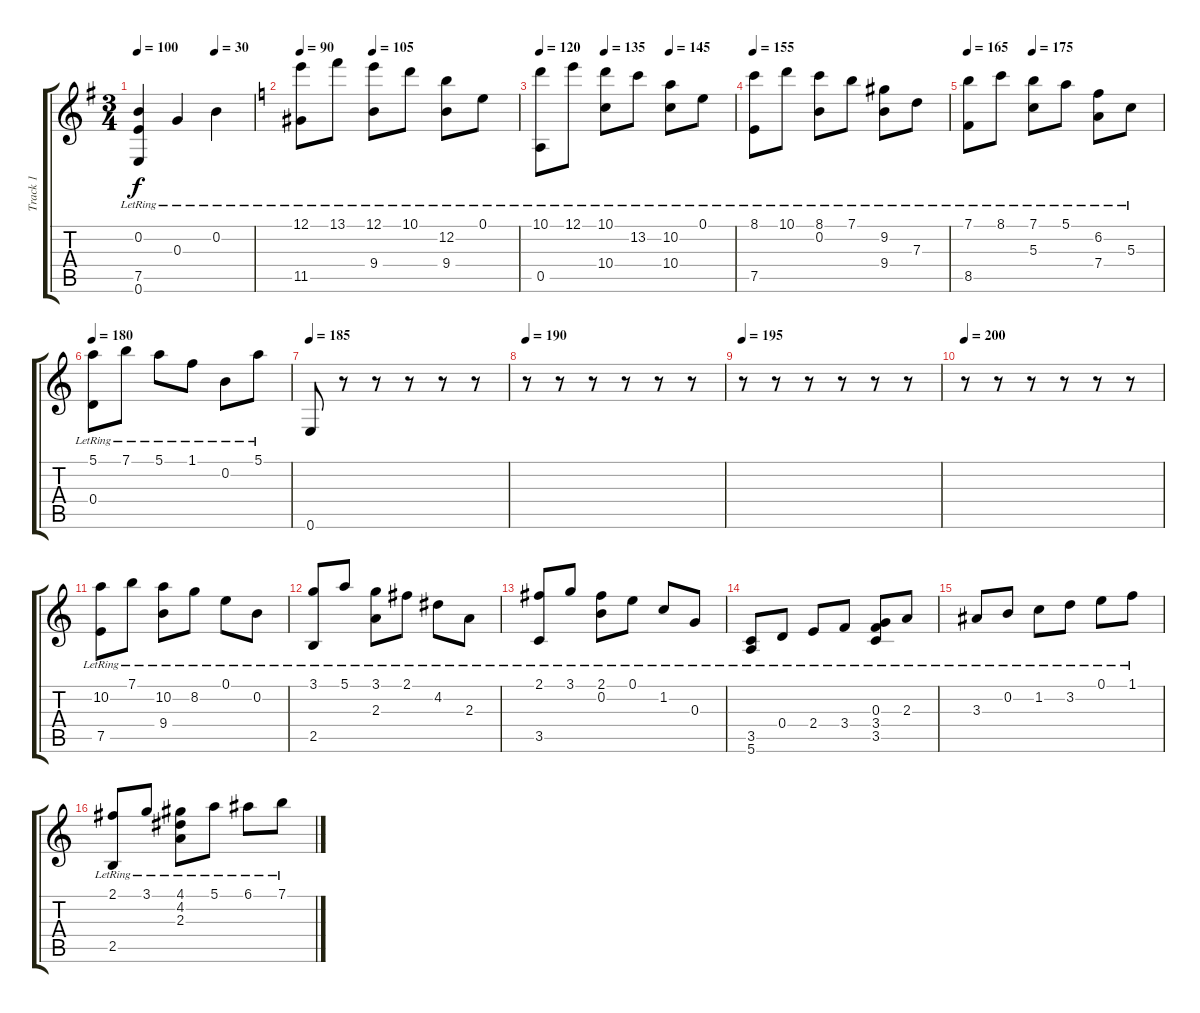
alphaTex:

\track ("Track 1" "Track 1") {instrument acousticguitarnylon}
\staff {score tabs}
\tuning (E4 B3 G3 D3 A2 E2) {hide}
\ts (3 4)
\tempo 100
\tempo (30 0.6666666666666666)
\clef g2
\ks eminor
(0.2{t} 7.5{lr} 0.6{lr}).4{dy f} 0.3{lr}.4 0.2{lr}.4 |
\tempo 90
\tempo (105 0.3333333333333333)
\ks aminor
(12.1{lr} 11.5{lr}).8 13.1{lr}.8 (12.1{lr} 9.4{lr}).8 10.1{lr}.8 (12.2{lr} 9.4{lr}).8 0.1{lr}.8 |
\tempo 120
\tempo (135 0.3333333333333333)
\tempo (145 0.6666666666666666)
(10.1{lr} 0.5{lr}).8 12.1{lr}.8 (10.1{lr} 10.4{lr}).8 13.2{lr}.8 (10.2{lr} 10.4{lr}).8 0.1{lr}.8 |
\tempo 155
(8.1{lr} 7.5).8 10.1{lr}.8 (8.1{lr} 0.2).8 7.1{lr}.8 (9.2{lr} 9.4).8 7.3{lr}.8 |
\tempo 165
\tempo (175 0.3333333333333333)
(7.1{lr} 8.5).8 8.1{lr}.8 (7.1{lr} 5.3).8 5.1{lr}.8 (6.2{lr} 7.4).8 5.3{lr}.8 |
\tempo 180
(5.1{lr} 0.4).8 7.1{lr}.8 5.1{lr}.8 1.1{lr}.8 0.2{lr}.8 5.1{lr}.8 |
\tempo 185
0.6.8 r.8 r.8 r.8 r.8 r.8 |
\tempo 190
r.8 r.8 r.8 r.8 r.8 r.8 |
\tempo 195
r.8 r.8 r.8 r.8 r.8 r.8 |
\tempo 200
r.8 r.8 r.8 r.8 r.8 r.8 |
(10.2{lr} 7.5{lr}).8 7.1{lr}.8 (10.2{lr} 9.4{lr}).8 8.2{lr}.8 0.1{lr}.8 0.2{lr}.8 |
(3.1{lr} 2.5{lr}).8 5.1{lr}.8 (3.1{lr} 2.3{lr}).8 2.1{lr}.8 4.2{lr}.8 2.3{lr}.8 |
(2.1{lr} 3.5{lr}).8 3.1{lr}.8 (2.1{lr} 0.2{lr}).8 0.1{lr}.8 1.2{lr}.8 0.3{lr}.8 |
(3.5{lr} 5.6{lr}).8 0.4{lr}.8 2.4{lr}.8 3.4{lr}.8 (0.3{lr} 3.4{lr} 3.5{lr}).8 2.3{lr}.8 |
3.3{lr}.8 0.2{lr}.8 1.2{lr}.8 3.2{lr}.8 0.1{lr}.8 1.1{lr}.8 |
(2.1{lr} 2.5{lr}).8 3.1{lr}.8 (4.1{lr} 4.2{lr} 2.3{lr}).8 5.1{lr}.8 6.1{lr}.8 7.1{lr}.8
